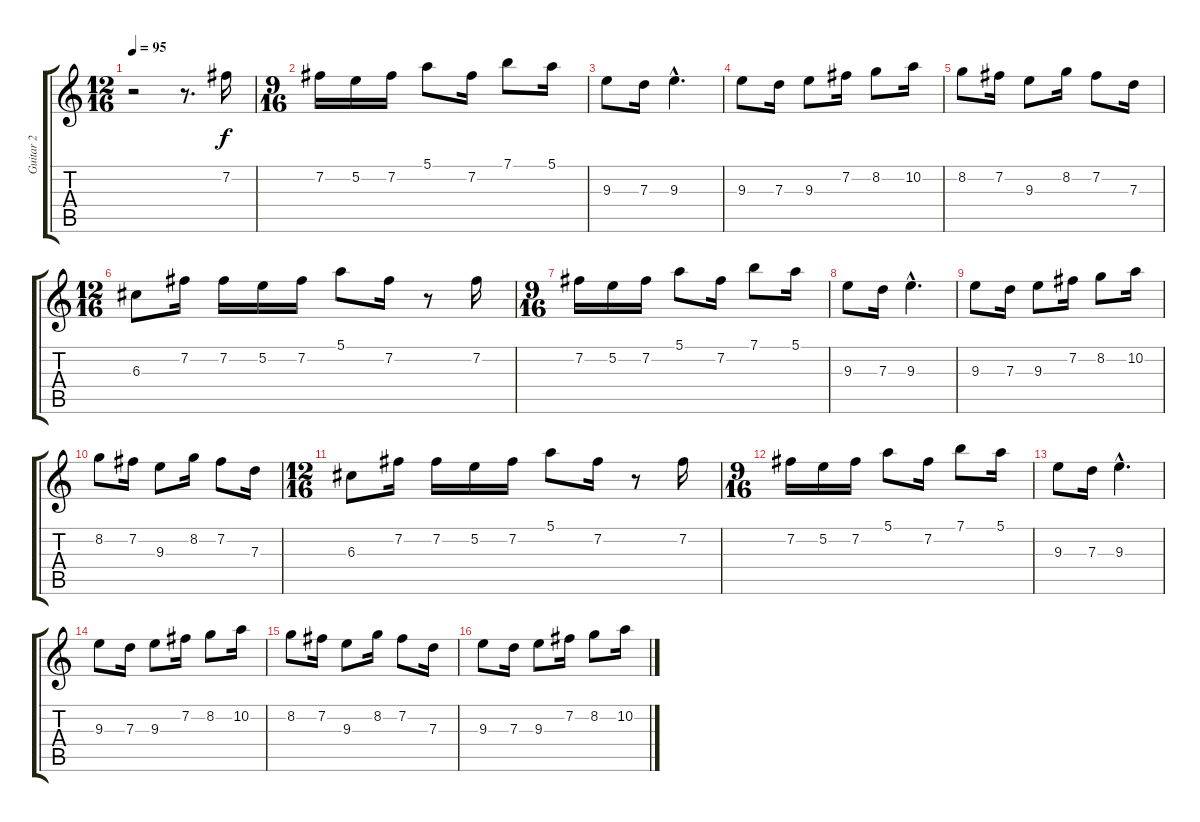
\track ("Guitar 2" "Guitar 2") {instrument acousticguitarsteel}
\staff {score tabs}
\tuning (E4 B3 G3 D3 A2 E2) {hide}
\ts (12 16)
\tempo 95
\clef g2
\ks c
r.2{dy f} r.8{d} 7.2.16 |
\ts (9 16)
7.2.16 5.2.16 7.2.16 5.1.8 7.2.16 7.1.8 5.1.16 |
9.3.8 7.3.16 9.3{hac}.4{d} |
9.3.8 7.3.16 9.3.8 7.2.16 8.2.8 10.2.16 |
8.2.8 7.2.16 9.3.8 8.2.16 7.2.8 7.3.16 |
\ts (12 16)
6.3.8 7.2.16 7.2.16 5.2.16 7.2.16 5.1.8 7.2.16 r.8 7.2.16 |
\ts (9 16)
7.2.16 5.2.16 7.2.16 5.1.8 7.2.16 7.1.8 5.1.16 |
9.3.8 7.3.16 9.3{hac}.4{d} |
9.3.8 7.3.16 9.3.8 7.2.16 8.2.8 10.2.16 |
8.2.8 7.2.16 9.3.8 8.2.16 7.2.8 7.3.16 |
\ts (12 16)
6.3.8 7.2.16 7.2.16 5.2.16 7.2.16 5.1.8 7.2.16 r.8 7.2.16 |
\ts (9 16)
7.2.16 5.2.16 7.2.16 5.1.8 7.2.16 7.1.8 5.1.16 |
9.3.8 7.3.16 9.3{hac}.4{d} |
9.3.8 7.3.16 9.3.8 7.2.16 8.2.8 10.2.16 |
8.2.8 7.2.16 9.3.8 8.2.16 7.2.8 7.3.16 |
9.3.8 7.3.16 9.3.8 7.2.16 8.2.8 10.2.16
